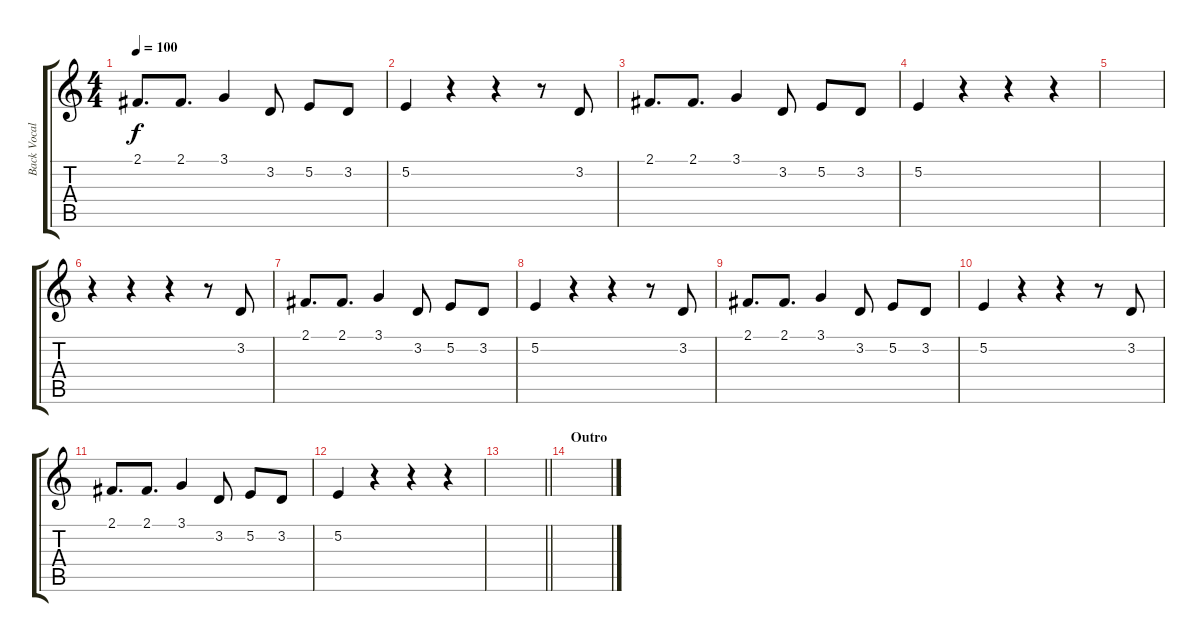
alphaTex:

\track ("Back Vocals" "Back Vocal") {instrument tenorsax}
\staff {score tabs}
\tuning (E4 B3 G3 D3 A2 E2) {hide}
\ts (4 4)
\tempo 100
\clef g2
\ks c
2.1.8{d dy f} 2.1.8{d} 3.1.4 3.2.8 5.2.8 3.2.8 |
5.2.4 r.4 r.4 r.8 3.2.8 |
2.1.8{d} 2.1.8{d} 3.1.4 3.2.8 5.2.8 3.2.8 |
5.2.4 r.4 r.4 r.4 |
|
r.4 r.4 r.4 r.8 3.2.8 |
2.1.8{d} 2.1.8{d} 3.1.4 3.2.8 5.2.8 3.2.8 |
5.2.4 r.4 r.4 r.8 3.2.8 |
2.1.8{d} 2.1.8{d} 3.1.4 3.2.8 5.2.8 3.2.8 |
5.2.4 r.4 r.4 r.8 3.2.8 |
2.1.8{d} 2.1.8{d} 3.1.4 3.2.8 5.2.8 3.2.8 |
5.2.4 r.4 r.4 r.4 |
\barLineRight lightlight
|
\section ("" "Outro")
